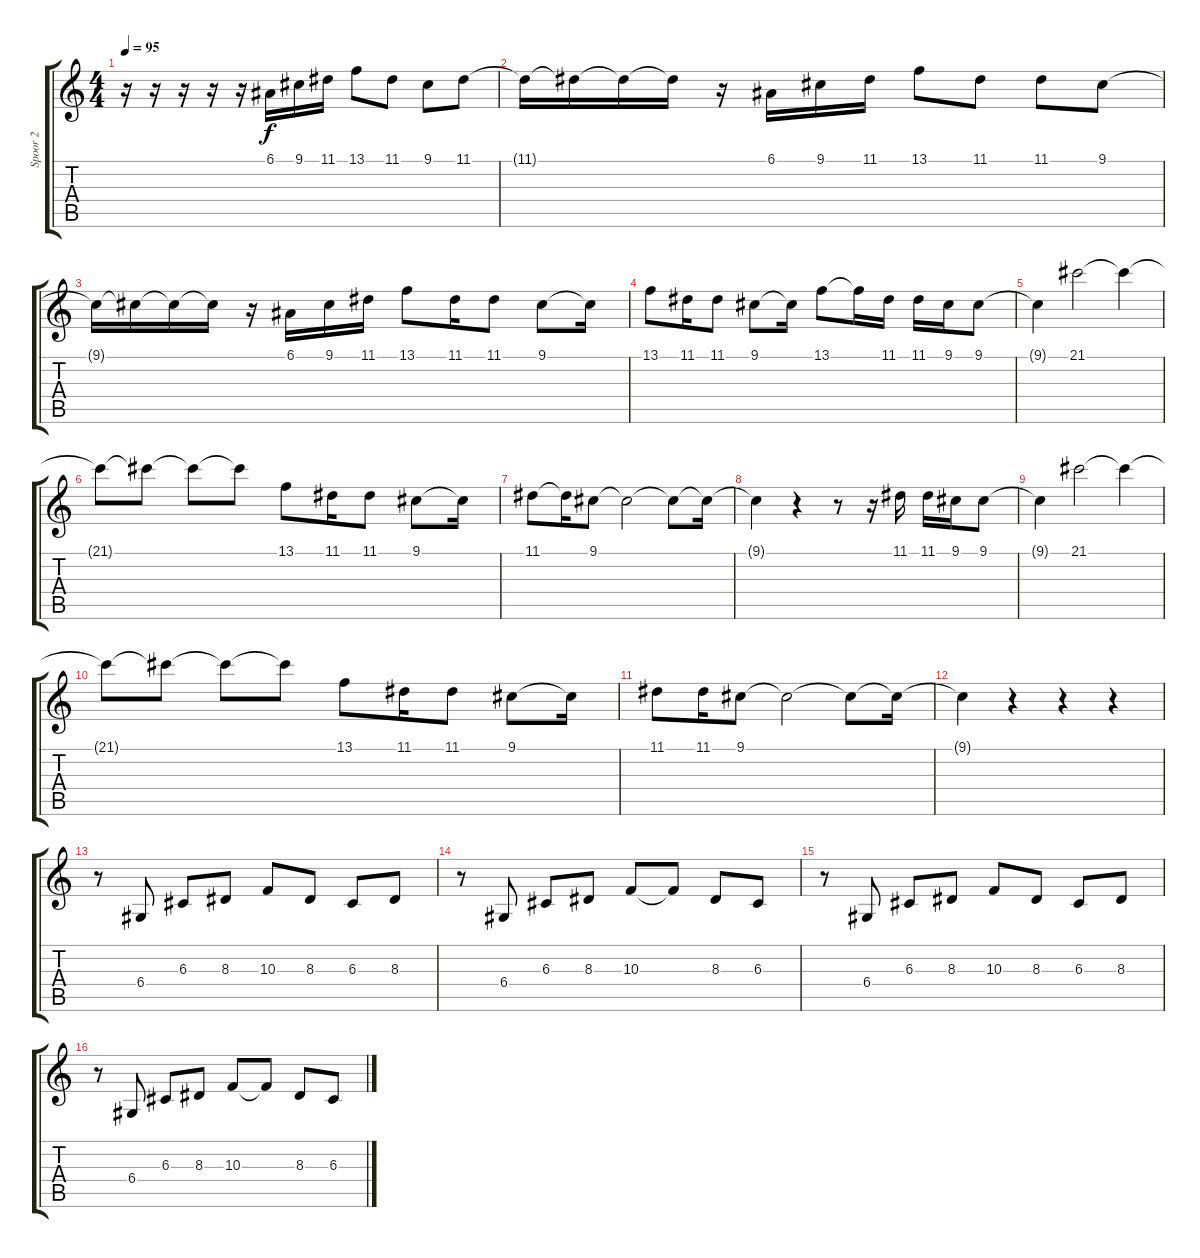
\track ("Spoor 2" "Spoor 2") {instrument altosax}
\staff {score tabs}
\tuning (E4 B3 G3 D3 A2 E2) {hide}
\ts (4 4)
\tempo 95
\clef g2
\ks c
r.16{dy f} r.16 r.16 r.16 r.16 6.1.16 9.1.16 11.1.16 13.1.8 11.1.8 9.1.8 11.1.8 |
11.1{t}.16 11.1{t}.16 11.1{t}.16 11.1{t}.16 r.16 6.1.16 9.1.16 11.1.16 13.1.8 11.1.8 11.1.8 9.1.8 |
9.1{t}.16 9.1{t}.16 9.1{t}.16 9.1{t}.16 r.16 6.1.16 9.1.16 11.1.16 13.1.8 11.1.16 11.1.8 9.1.8 9.1{t}.16 |
13.1.8 11.1.16 11.1.8 9.1.8 9.1{t}.16 13.1.8 13.1{t}.16 11.1.16 11.1.16 9.1.16 9.1.8 |
9.1{t}.4 21.1.2 21.1{t}.4 |
21.1{t}.8 21.1{t}.8 21.1{t}.8 21.1{t}.8 13.1.8 11.1.16 11.1.8 9.1.8 9.1{t}.16 |
11.1.8 11.1{t}.16 9.1.8 9.1{t}.2 9.1{t}.8 9.1{t}.16 |
9.1{t}.4 r.4 r.8 r.16 11.1.16 11.1.16 9.1.16 9.1.8 |
9.1{t}.4 21.1.2 21.1{t}.4 |
21.1{t}.8 21.1{t}.8 21.1{t}.8 21.1{t}.8 13.1.8 11.1.16 11.1.8 9.1.8 9.1{t}.16 |
11.1.8 11.1.16 9.1.8 9.1{t}.2 9.1{t}.8 9.1{t}.16 |
9.1{t}.4 r.4 r.4 r.4 |
r.8 6.4.8 6.3.8 8.3.8 10.3.8 8.3.8 6.3.8 8.3.8 |
r.8 6.4.8 6.3.8 8.3.8 10.3.8 10.3{t}.8 8.3.8 6.3.8 |
r.8 6.4.8 6.3.8 8.3.8 10.3.8 8.3.8 6.3.8 8.3.8 |
r.8 6.4.8 6.3.8 8.3.8 10.3.8 10.3{t}.8 8.3.8 6.3.8
